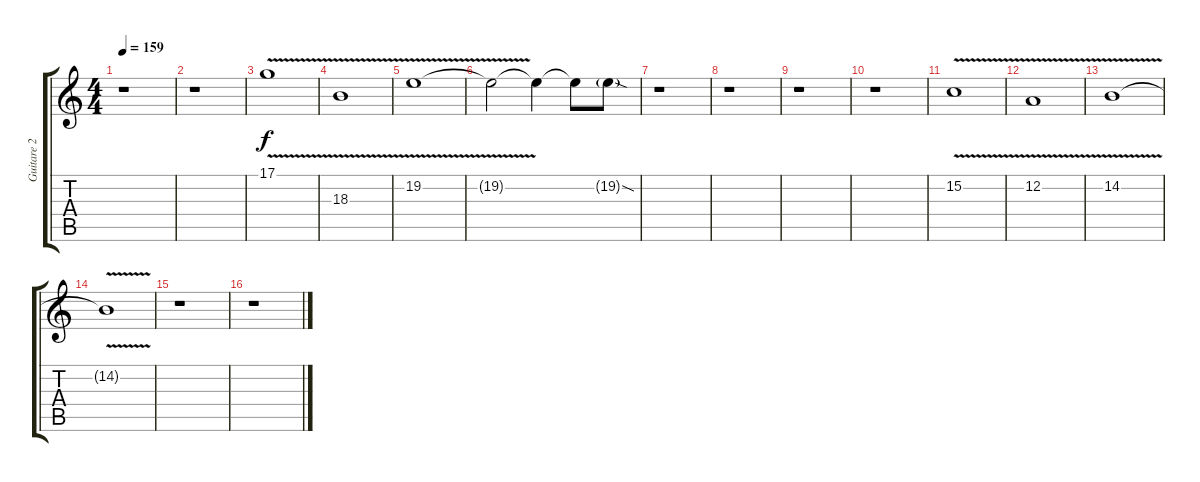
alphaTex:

\track ("Guitare 2" "Guitare 2") {instrument lead1square}
\staff {score tabs}
\tuning (D4 A3 F3 C3 G2 C2) {hide}
\ts (4 4)
\tempo 159
\clef g2
\ks c
r.1{dy f} |
r.1 |
17.1{v}.1 |
18.3{v}.1 |
19.2{v}.1 |
19.2{t}.2 19.2{t}.4 19.2{t}.8 19.2{sod g}.8 |
r.1 |
r.1 |
r.1 |
r.1 |
15.2{v}.1 |
12.2{v}.1 |
14.2{v}.1 |
14.2{t}.1 |
r.1 |
r.1
